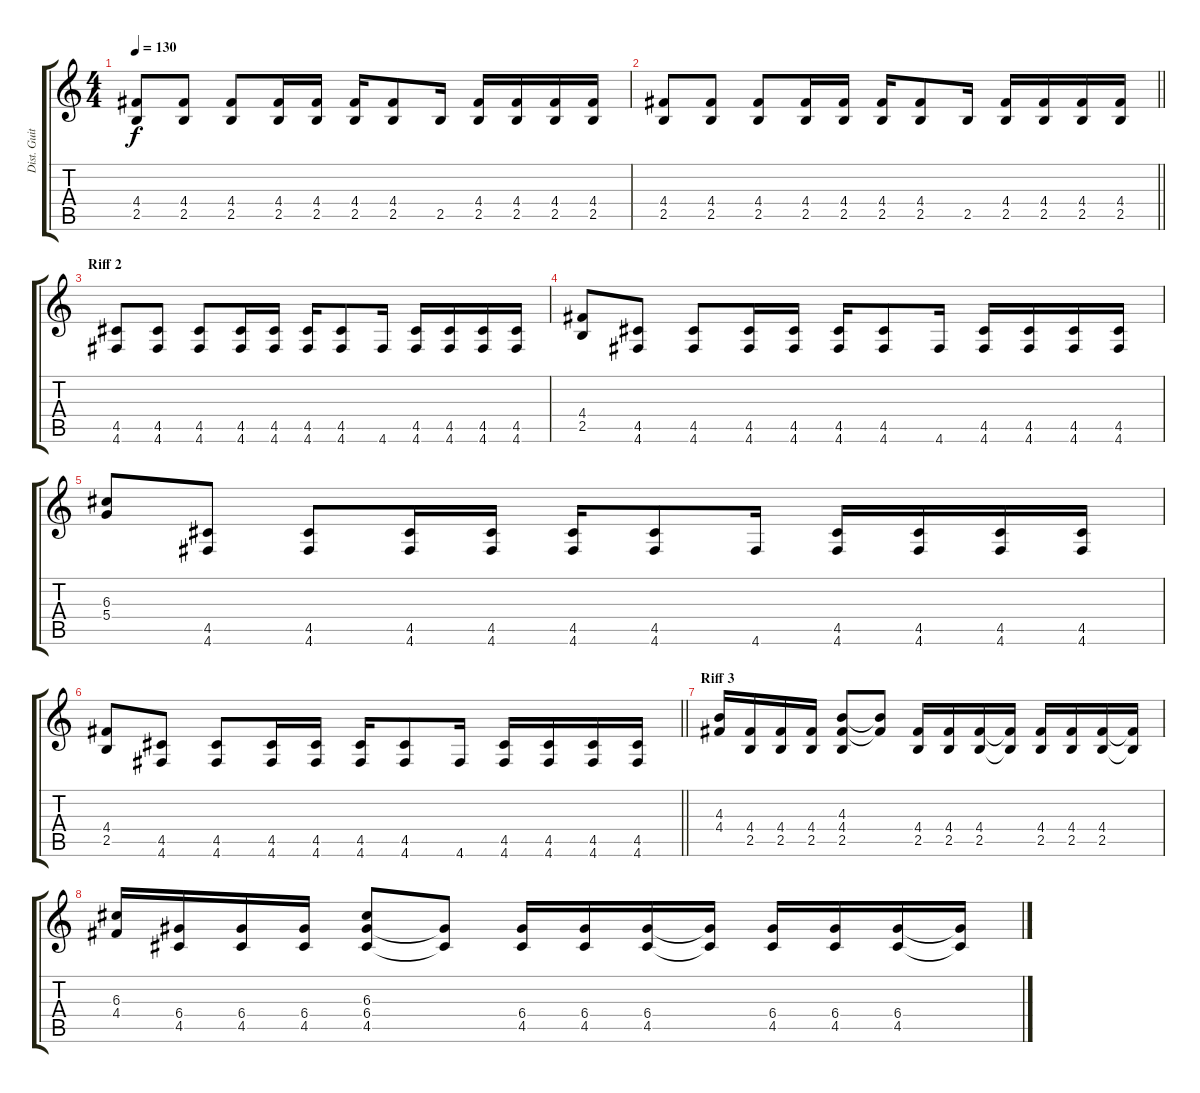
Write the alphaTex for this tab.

\track ("Dist. Guitar" "Dist. Guit") {instrument distortionguitar}
\staff {score tabs}
\tuning (E4 B3 G3 D3 A2 D2) {hide}
\ts (4 4)
\tempo 130
\clef g2
\ks c
(4.4 2.5).8{dy f} (4.4 2.5).8 (4.4 2.5).8 (4.4 2.5).16 (4.4 2.5).16 (4.4 2.5).16 (4.4 2.5).8 2.5.16 (4.4 2.5).16 (4.4 2.5).16 (4.4 2.5).16 (4.4 2.5).16 |
\barLineRight lightlight
(4.4 2.5).8 (4.4 2.5).8 (4.4 2.5).8 (4.4 2.5).16 (4.4 2.5).16 (4.4 2.5).16 (4.4 2.5).8 2.5.16 (4.4 2.5).16 (4.4 2.5).16 (4.4 2.5).16 (4.4 2.5).16 |
\section ("" "Riff 2")
(4.5 4.6).8 (4.5 4.6).8 (4.5 4.6).8 (4.5 4.6).16 (4.5 4.6).16 (4.5 4.6).16 (4.5 4.6).8 4.6.16 (4.5 4.6).16 (4.5 4.6).16 (4.5 4.6).16 (4.5 4.6).16 |
(4.4 2.5).8 (4.5 4.6).8 (4.5 4.6).8 (4.5 4.6).16 (4.5 4.6).16 (4.5 4.6).16 (4.5 4.6).8 4.6.16 (4.5 4.6).16 (4.5 4.6).16 (4.5 4.6).16 (4.5 4.6).16 |
(6.3 5.4).8 (4.5 4.6).8 (4.5 4.6).8 (4.5 4.6).16 (4.5 4.6).16 (4.5 4.6).16 (4.5 4.6).8 4.6.16 (4.5 4.6).16 (4.5 4.6).16 (4.5 4.6).16 (4.5 4.6).16 |
\barLineRight lightlight
(4.4 2.5).8 (4.5 4.6).8 (4.5 4.6).8 (4.5 4.6).16 (4.5 4.6).16 (4.5 4.6).16 (4.5 4.6).8 4.6.16 (4.5 4.6).16 (4.5 4.6).16 (4.5 4.6).16 (4.5 4.6).16 |
\section ("" "Riff 3")
(4.3 4.4).16 (4.4 2.5).16 (4.4 2.5).16 (4.4 2.5).16 (4.3 4.4 2.5).8 (4.3{t} 4.4{t}).8 (4.4 2.5).16 (4.4 2.5).16 (4.4 2.5).16 (4.4{t} 2.5{t}).16 (4.4 2.5).16 (4.4 2.5).16 (4.4 2.5).16 (4.4{t} 2.5{t}).16 |
(6.3 4.4).16 (6.4 4.5).16 (6.4 4.5).16 (6.4 4.5).16 (6.3 6.4 4.5).8 (6.4{t} 4.5{t}).8 (6.4 4.5).16 (6.4 4.5).16 (6.4 4.5).16 (6.4{t} 4.5{t}).16 (6.4 4.5).16 (6.4 4.5).16 (6.4 4.5).16 (6.4{t} 4.5{t}).16
